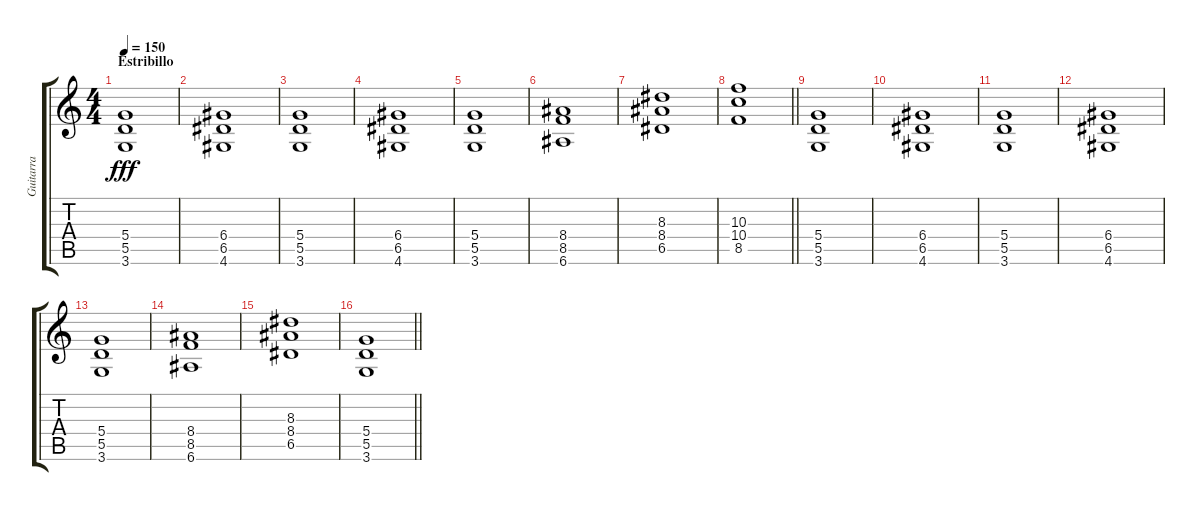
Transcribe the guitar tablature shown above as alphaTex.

\track ("Guitarra" "Guitarra") {instrument distortionguitar}
\staff {score tabs}
\tuning (E4 B3 G3 D3 A2 E2) {hide}
\ts (4 4)
\section ("" "Estribillo")
\tempo 150
\clef g2
\ks c
(5.4 5.5 3.6).1{dy fff} |
(6.4 6.5 4.6).1 |
(5.4 5.5 3.6).1 |
(6.4 6.5 4.6).1 |
(5.4 5.5 3.6).1 |
(8.4 8.5 6.6).1 |
(8.3 8.4 6.5).1 |
\barLineRight lightlight
(10.3 10.4 8.5).1 |
(5.4 5.5 3.6).1 |
(6.4 6.5 4.6).1 |
(5.4 5.5 3.6).1 |
(6.4 6.5 4.6).1 |
(5.4 5.5 3.6).1 |
(8.4 8.5 6.6).1 |
(8.3 8.4 6.5).1 |
\barLineRight lightlight
(5.4 5.5 3.6).1
